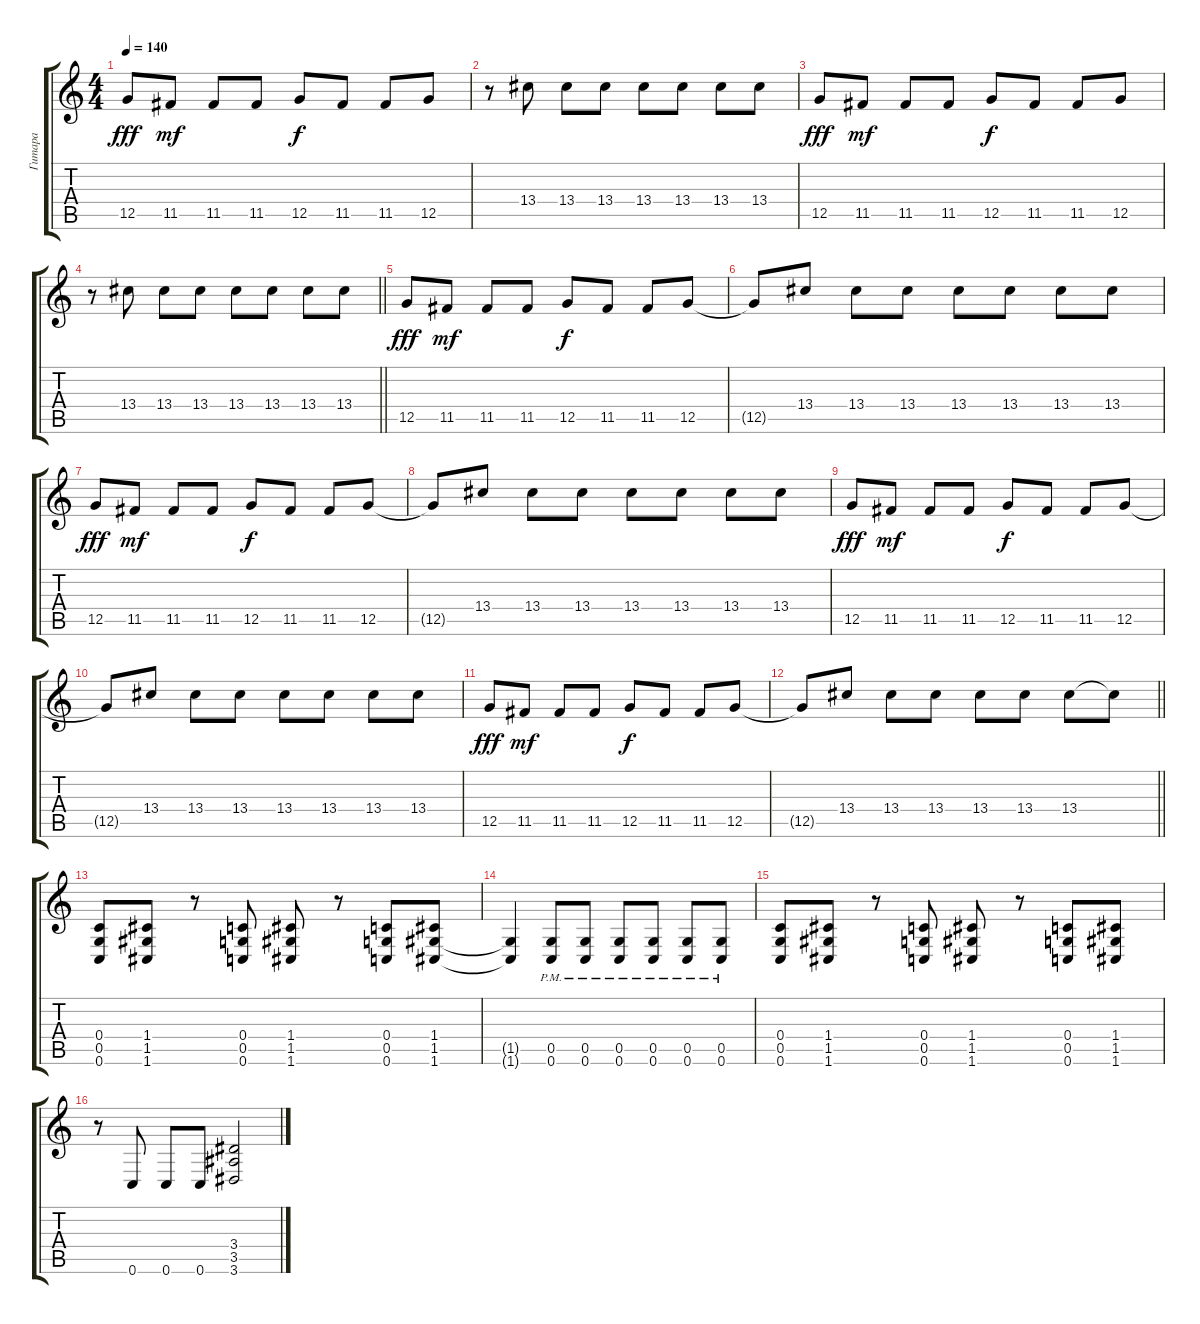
\track ("Гитара" "Гитара") {instrument overdrivenguitar}
\staff {score tabs}
\tuning (D4 A3 F3 C3 G2 C2) {hide}
\ts (4 4)
\section ("" " ")
\tempo 140
\clef g2
\ks c
12.5.8{dy fff instrument overdrivenguitar} 11.5.8{dy mf} 11.5.8 11.5.8 12.5.8{dy f} 11.5.8 11.5.8 12.5.8 |
r.8 13.4.8 13.4.8 13.4.8 13.4.8 13.4.8 13.4.8 13.4.8 |
12.5.8{dy fff} 11.5.8{dy mf} 11.5.8 11.5.8 12.5.8{dy f} 11.5.8 11.5.8 12.5.8 |
\barLineRight lightlight
r.8 13.4.8 13.4.8 13.4.8 13.4.8 13.4.8 13.4.8 13.4.8 |
\section ("" " ")
12.5.8{dy fff} 11.5.8{dy mf} 11.5.8 11.5.8 12.5.8{dy f} 11.5.8 11.5.8 12.5.8 |
12.5{t}.8 13.4.8 13.4.8 13.4.8 13.4.8 13.4.8 13.4.8 13.4.8 |
12.5.8{dy fff} 11.5.8{dy mf} 11.5.8 11.5.8 12.5.8{dy f} 11.5.8 11.5.8 12.5.8 |
12.5{t}.8 13.4.8 13.4.8 13.4.8 13.4.8 13.4.8 13.4.8 13.4.8 |
12.5.8{dy fff} 11.5.8{dy mf} 11.5.8 11.5.8 12.5.8{dy f} 11.5.8 11.5.8 12.5.8 |
12.5{t}.8 13.4.8 13.4.8 13.4.8 13.4.8 13.4.8 13.4.8 13.4.8 |
12.5.8{dy fff} 11.5.8{dy mf} 11.5.8 11.5.8 12.5.8{dy f} 11.5.8 11.5.8 12.5.8 |
\barLineRight lightlight
12.5{t}.8 13.4.8 13.4.8 13.4.8 13.4.8 13.4.8 13.4.8 13.4{t}.8 |
\section ("" " ")
(0.4 0.5 0.6).8{volume 11} (1.4 1.5 1.6).8 r.8 (0.4 0.5 0.6).8 (1.4 1.5 1.6).8 r.8 (0.4 0.5 0.6).8 (1.4 1.5 1.6).8 |
(1.5{t} 1.6{t}).4 (0.5{pm} 0.6{pm}).8 (0.5{pm} 0.6{pm}).8 (0.5{pm} 0.6{pm}).8 (0.5{pm} 0.6{pm}).8 (0.5{pm} 0.6{pm}).8 (0.5{pm} 0.6{pm}).8 |
(0.4 0.5 0.6).8 (1.4 1.5 1.6).8 r.8 (0.4 0.5 0.6).8 (1.4 1.5 1.6).8 r.8 (0.4 0.5 0.6).8 (1.4 1.5 1.6).8 |
r.8 0.6.8 0.6.8 0.6.8 (3.4 3.5 3.6).2
